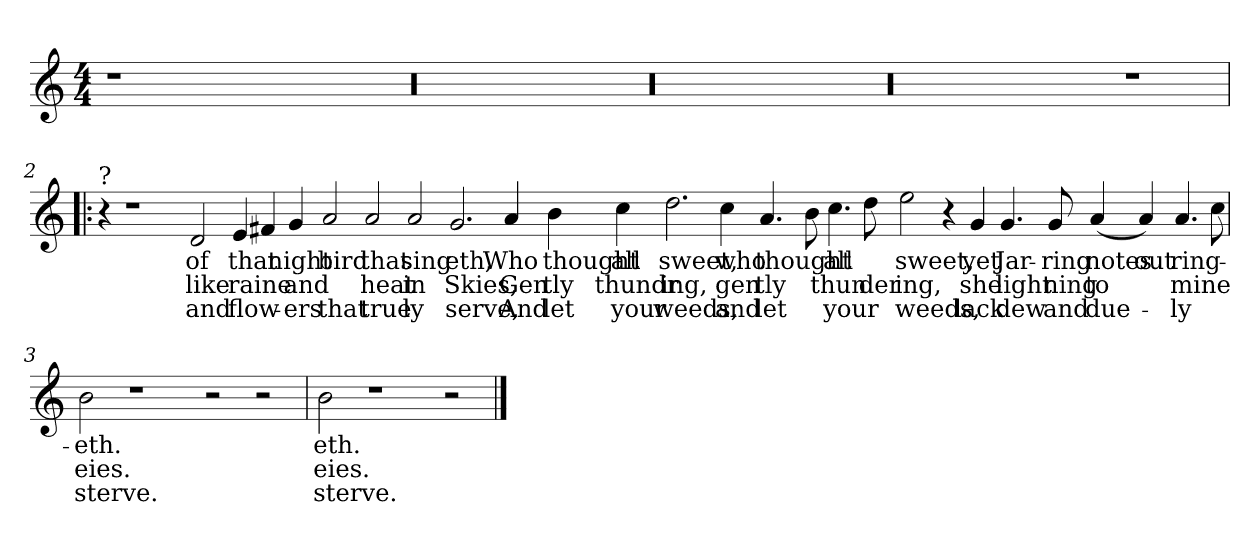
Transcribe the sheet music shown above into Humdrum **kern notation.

**kern	**text	**text	**text
*part1	*part1	*part1	*part1
*staff1	*staff1	*staff1	*staff1
*clefG2	*	*	*
*ITrd7c12	*	*	*
*k[]	*	*	*
*M4/4	*	*	*
=1	=1	=1	=1
1r	.	.	.
0.ryy	.	.	.
00r	.	.	.
00r	.	.	.
00r	.	.	.
1r	.	.	.
!!LO:LB:g=z
=2!|:	=2!|:	=2!|:	=2!|:
!LO:TX:a:t=?	!	!	!
4r	.	.	.
1r	.	.	.
!	!LO:LY:b	!LO:LY:b	!LO:LY:b
2D/	of	like	and
!	!LO:LY:b	!LO:LY:b	!LO:LY:b
4E/	that	raine	flow-
4F#X/	.	.	.
!	!LO:LY:b	!LO:LY:b	!LO:LY:b
4G/	night	and	-ers
!	!LO:LY:b	!	!LO:LY:b
2A/	bird	.	that
!	!LO:LY:b	!LO:LY:b	!LO:LY:b
2A/	that	heat	true-
!	!LO:LY:b	!LO:LY:b	!LO:LY:b
2A/	sing-	in	-ly
!	!LO:LY:b	!LO:LY:b	!LO:LY:b
2.G/	-eth,	Skies,	serve,
!	!LO:LY:b	!LO:LY:b	!LO:LY:b
4A/	Who	Gen-	And
!	!LO:LY:b	!LO:LY:b	!LO:LY:b
4B\	thought	-tly	let
!	!LO:LY:b	!LO:LY:b	!LO:LY:b
4c\	all	thundr-	your
!	!LO:LY:b	!LO:LY:b	!LO:LY:b
2.d\	sweet,	-ing,	weeds,
!	!LO:LY:b	!LO:LY:b	!LO:LY:b
4c\	who	gen-	and
!	!LO:LY:b	!LO:LY:b	!LO:LY:b
4.A/	thought	-tly	let
8B\	.	.	.
!	!LO:LY:b	!LO:LY:b	!LO:LY:b
4.c\	all	thun-	your
!	!	!LO:LY:b	!
8d\	.	-der-	.
!	!LO:LY:b	!LO:LY:b	!LO:LY:b
2e\	sweet,	-ing,	weeds,
4r	.	.	.
!	!LO:LY:b	!LO:LY:b	!LO:LY:b
4G/	yet	she	lack
!	!LO:LY:b	!LO:LY:b	!LO:LY:b
4.G/	Jar-	light-	dew
!	!LO:LY:b	!LO:LY:b	!LO:LY:b
8G/	-ring	-ning	and
!	!LO:LY:b	!LO:LY:b	!LO:LY:b
(<4A/	notes	to	due-
!	!LO:LY:b	!	!
4A/)	out-	.	.
!	!LO:LY:b	!LO:LY:b	!LO:LY:b
4.A/	-ring-	mine	-ly
8c\	.	.	.
!!LO:LB:g=z
=3	=3	=3	=3
!	!LO:LY:b	!LO:LY:b	!LO:LY:b
2B\	-eth.	eies.	sterve.
1r	.	.	.
2r	.	.	.
2r	.	.	.
=4	=4	=4	=4
!	!LO:LY:b	!LO:LY:b	!LO:LY:b
2B\	eth.	eies.	sterve.
1r	.	.	.
2r	.	.	.
==	==	==	==
*-	*-	*-	*-
